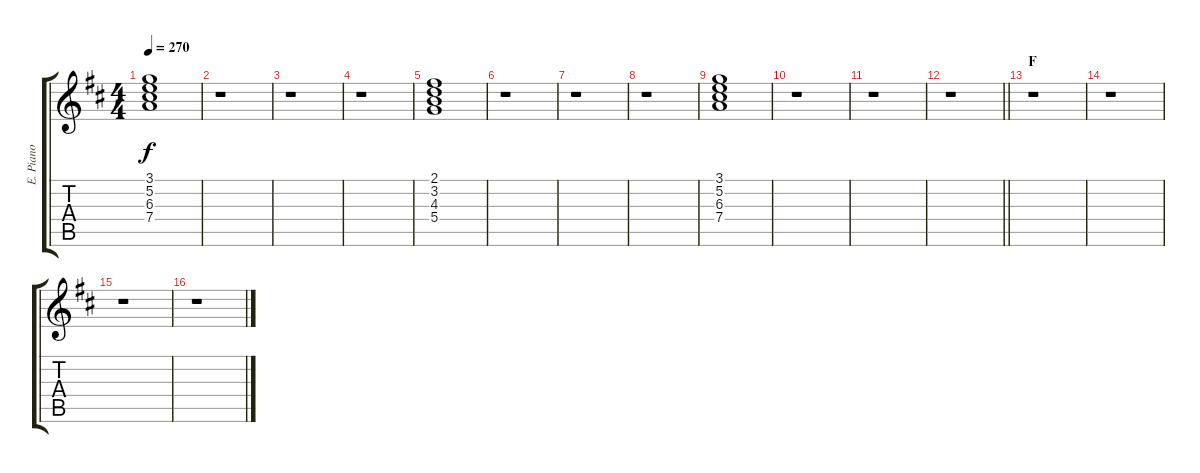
\track ("E. Piano" "E. Piano") {instrument electricgrandpiano}
\staff {score tabs}
\tuning (E5 B4 G4 D4 A3 E3) {hide}
\ts (4 4)
\tempo 270
\clef g2
\ks d
(3.1 5.2 6.3 7.4).1{dy f} |
r.1 |
r.1 |
r.1 |
(2.1 3.2 4.3 5.4).1 |
r.1 |
r.1 |
r.1 |
(3.1 5.2 6.3 7.4).1 |
r.1 |
r.1 |
\barLineRight lightlight
r.1 |
\section ("" "F")
r.1 |
r.1 |
r.1 |
r.1
